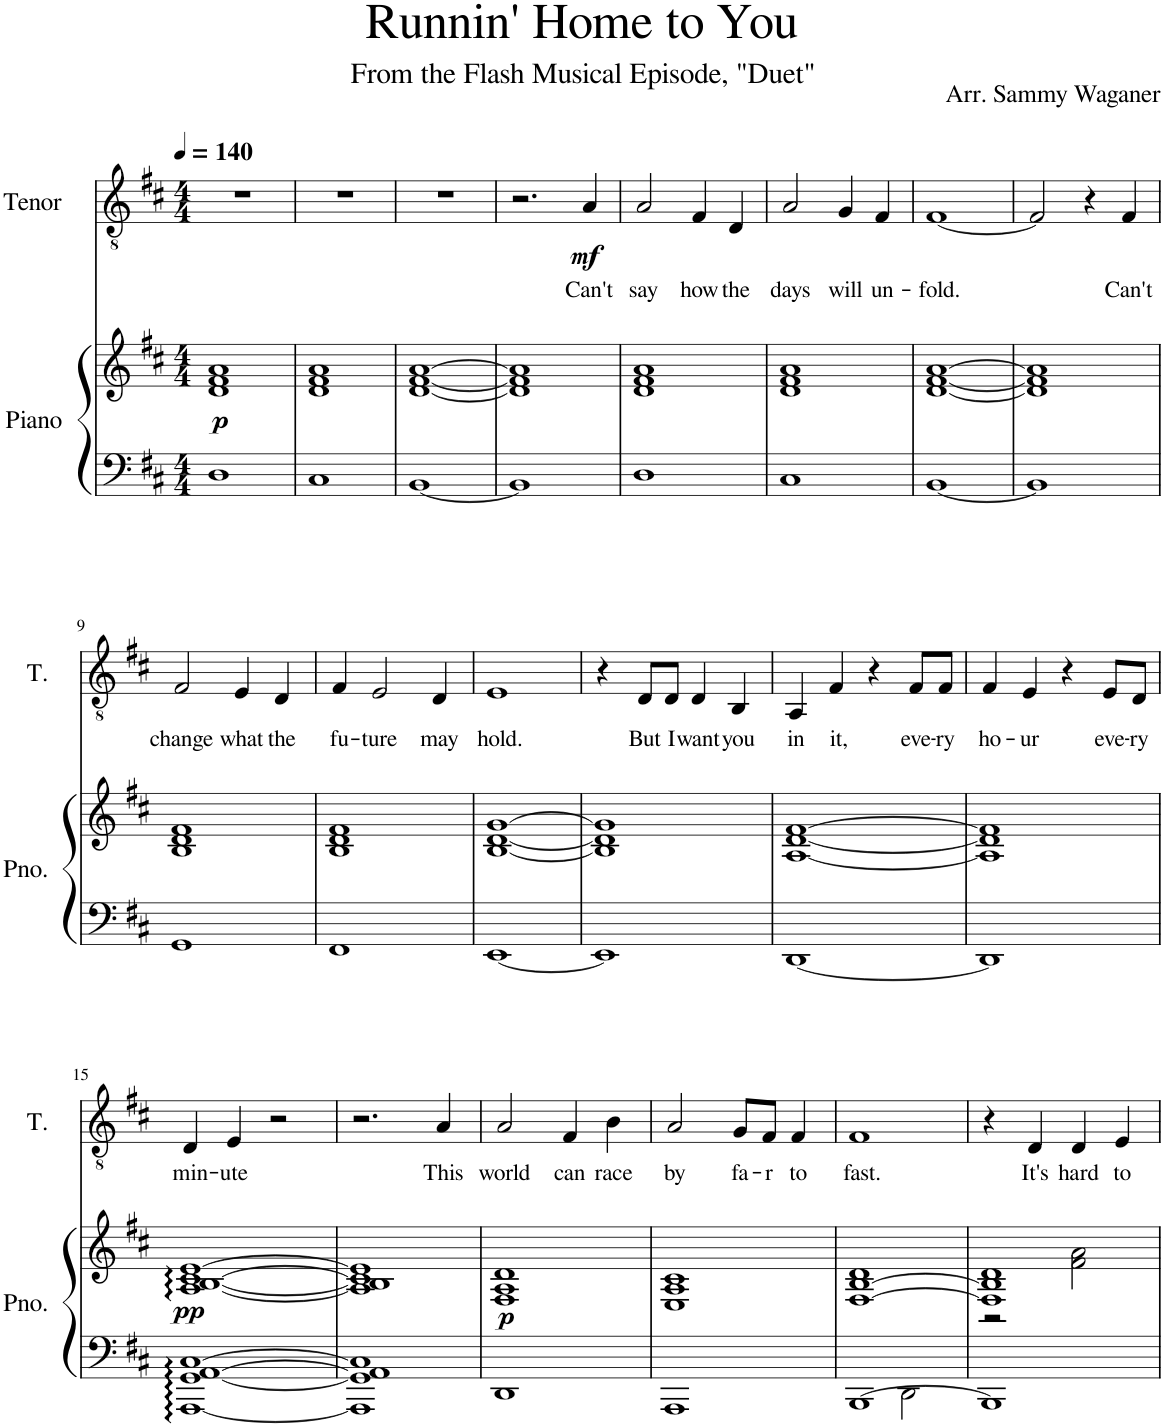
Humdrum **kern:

**kern	**kern	**dynam	**kern	**text	**dynam
*part2	*part2	*part2	*part1	*part1	*part1
*staff3	*staff2	*staff2/3	*staff1	*staff1	*staff1
*I"Piano	*	*	*I"Tenor	*	*
*I'Pno.	*	*	*I'T.	*	*
*clefF4	*clefG2	*	*clefGv2	*	*
*k[f#c#]	*k[f#c#]	*	*k[f#c#]	*	*
*M4/4	*M4/4	*	*M4/4	*	*
*MM140	*MM140	*	*MM140	*	*
=1	=1	=1	=1	=1	=1
!	!	!LO:DY:b	!	!	!
1D	1d 1f# 1a	p	1r	.	.
=2	=2	=2	=2	=2	=2
1C#	1d 1f# 1a	.	1r	.	.
=3	=3	=3	=3	=3	=3
[1BB	[1d [1f# [1a	.	1r	.	.
=4	=4	=4	=4	=4	=4
1BB]	1d] 1f#] 1a]	.	2.r	.	.
!	!	!	!	!LO:LY:b	!LO:DY:b
.	.	.	4A/	Can't	mf
=5	=5	=5	=5	=5	=5
!	!	!	!	!LO:LY:b	!
1D	1d 1f# 1a	.	2A/	say	.
!	!	!	!	!LO:LY:b	!
.	.	.	4F#/	how	.
!	!	!	!	!LO:LY:b	!
.	.	.	4D/	the	.
=6	=6	=6	=6	=6	=6
!	!	!	!	!LO:LY:b	!
1C#	1d 1f# 1a	.	2A/	days	.
!	!	!	!	!LO:LY:b	!
.	.	.	4G/	will	.
!	!	!	!	!LO:LY:b	!
.	.	.	4F#/	un-	.
=7	=7	=7	=7	=7	=7
!	!	!	!	!LO:LY:b	!
[1BB	[1d [1f# [1a	.	[1F#	-fold.	.
=8	=8	=8	=8	=8	=8
1BB]	1d] 1f#] 1a]	.	2F#/]	.	.
.	.	.	4r	.	.
!	!	!	!	!LO:LY:b	!
.	.	.	4F#/	Can't	.
!!LO:LB:g=z
=9	=9	=9	=9	=9	=9
!	!	!	!	!LO:LY:b	!
1GG	1B 1d 1f#	.	2F#/	change	.
!	!	!	!	!LO:LY:b	!
.	.	.	4E/	what	.
!	!	!	!	!LO:LY:b	!
.	.	.	4D/	the	.
=10	=10	=10	=10	=10	=10
!	!	!	!	!LO:LY:b	!
1FF#	1B 1d 1f#	.	4F#/	fu-	.
!	!	!	!	!LO:LY:b	!
.	.	.	2E/	-ture	.
!	!	!	!	!LO:LY:b	!
.	.	.	4D/	may	.
=11	=11	=11	=11	=11	=11
!	!	!	!	!LO:LY:b	!
[1EE	[1B [1d [1g	.	1E	hold.	.
=12	=12	=12	=12	=12	=12
1EE]	1B] 1d] 1g]	.	4r	.	.
!	!	!	!	!LO:LY:b	!
.	.	.	8D/L	But	.
!	!	!	!	!LO:LY:b	!
.	.	.	8D/J	I	.
!	!	!	!	!LO:LY:b	!
.	.	.	4D/	want	.
!	!	!	!	!LO:LY:b	!
.	.	.	4BB/	you	.
=13	=13	=13	=13	=13	=13
!	!	!	!	!LO:LY:b	!
[1DD	[1A [1d [1f#	.	4AA/	in	.
!	!	!	!	!LO:LY:b	!
.	.	.	4F#/	it,	.
.	.	.	4r	.	.
!	!	!	!	!LO:LY:b	!
.	.	.	8F#/L	eve-	.
!	!	!	!	!LO:LY:b	!
.	.	.	8F#/J	-ry	.
=14	=14	=14	=14	=14	=14
!	!	!	!	!LO:LY:b	!
1DD]	1A] 1d] 1f#]	.	4F#/	ho-	.
!	!	!	!	!LO:LY:b	!
.	.	.	4E/	-ur	.
.	.	.	4r	.	.
!	!	!	!	!LO:LY:b	!
.	.	.	8E/L	eve-	.
!	!	!	!	!LO:LY:b	!
.	.	.	8D/J	-ry	.
!!LO:LB:g=z
=15	=15	=15	=15	=15	=15
!	!	!LO:DY:b	!	!LO:LY:b	!
[1AAA: [1GG: [1AA: [1C#:	[1A [1B [1c# [1e	pp	4D/	min-	.
!	!	!	!	!LO:LY:b	!
.	.	.	4E/	-ute	.
.	.	.	2r	.	.
=16	=16	=16	=16	=16	=16
1AAA] 1GG] 1AA] 1C#]	1A] 1B] 1c#] 1e]	.	2.r	.	.
!	!	!	!	!LO:LY:b	!
.	.	.	4A/	This	.
=17	=17	=17	=17	=17	=17
!	!	!LO:DY:b	!	!LO:LY:b	!
1DD	1F# 1A 1d	p	2A/	world	.
!	!	!	!	!LO:LY:b	!
.	.	.	4F#/	can	.
!	!	!	!	!LO:LY:b	!
.	.	.	4B\	race	.
=18	=18	=18	=18	=18	=18
!	!	!	!	!LO:LY:b	!
1AAA	1E 1A 1c#	.	2A/	by	.
!	!	!	!	!LO:LY:b	!
.	.	.	8G/L	fa-	.
!	!	!	!	!LO:LY:b	!
.	.	.	8F#/J	-r	.
!	!	!	!	!LO:LY:b	!
.	.	.	4F#/	to	.
=19	=19	=19	=19	=19	=19
*^	*	*	*	*	*
!	!	!	!	!	!LO:LY:b	!
[1BBB	2ryy	[1F# [1B 1d	.	1F#	fast.	.
.	2DD\	.	.	.	.	.
*v	*v	*	*	*	*	*
=20	=20	=20	=20	=20	=20
*	*^	*	*	*	*
1BBB]	1F#] 1B] 1d	2r	.	4r	.	.
!	!	!	!	!	!LO:LY:b	!
.	.	.	.	4D/	It's	.
!	!	!	!	!	!LO:LY:b	!
.	.	2f#\ 2a\	.	4D/	hard	.
!	!	!	!	!	!LO:LY:b	!
.	.	.	.	4E/	to	.
*	*v	*v	*	*	*	*
=	=	=	=	=	=
*-	*-	*-	*-	*-	*-
